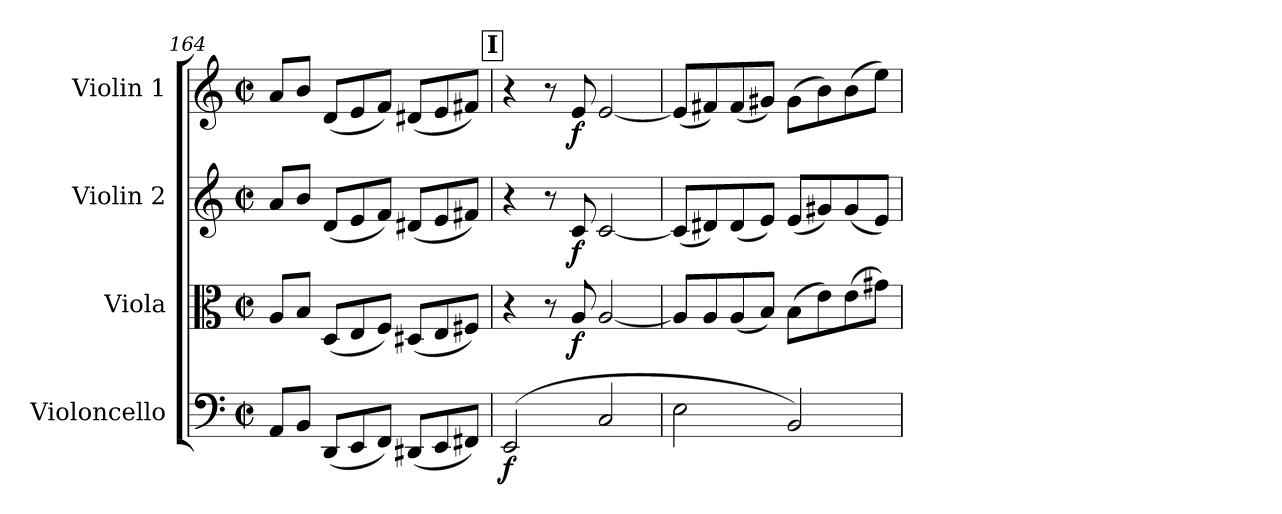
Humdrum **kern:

**kern	**dynam	**kern	**dynam	**kern	**dynam	**kern	**dynam
*part4	*part4	*part3	*part3	*part2	*part2	*part1	*part1
*staff4	*staff4	*staff3	*staff3	*staff2	*staff2	*staff1	*staff1
*I"Violoncello	*	*I"Viola	*	*I"Violin 2	*	*I"Violin 1	*
*I'Vc	*	*I'Vla	*	*I'Vln	*	*I'Vln	*
*clefF4	*	*clefC3	*	*clefG2	*	*clefG2	*
*k[]	*	*k[]	*	*k[]	*	*k[]	*
*M2/2	*	*M2/2	*	*M2/2	*	*M2/2	*
*met(c|)	*	*met(c|)	*	*met(c|)	*	*met(c|)	*
=164	=164	=164	=164	=164	=164	=164	=164
8AA/	.	8A/	.	8a/	.	8a/	.
8BB/J	.	8B/J	.	8b/J	.	8b/J	.
(8DD/L	.	(8D/L	.	(8d/L	.	(8d/L	.
8EE/	.	8E/	.	8e/	.	8e/	.
8FF/J)	.	8F/J)	.	8f/J)	.	8f/J)	.
(8DD#X/L	.	(8D#X/L	.	(8d#X/L	.	(8d#X/L	.
8EE/	.	8E/	.	8e/	.	8e/	.
8FF#X/J)	.	8F#X/J)	.	8f#X/J)	.	8f#X/J)	.
!!LO:REH:place=s1:a:B:cj:fs=14:t=I
=165	=165	=165	=165	=165	=165	=165	=165
!	!LO:DY:b	!	!	!	!	!	!
(2EE/	f	4r	.	4r	.	4r	.
.	.	8r	.	8r	.	8r	.
!	!	!	!LO:DY:b	!	!LO:DY:b	!	!LO:DY:b
.	.	8A/	f	8c/	f	8e/	f
2C/	.	[2A/	.	[2c/	.	[2e/	.
!!LO:PB:g=z
=166	=166	=166	=166	=166	=166	=166	=166
2E\	.	8A/L]	.	(8c/L]	.	(8e/L]	.
.	.	8A/	.	8d#X/)	.	8f#X/)	.
.	.	(8A/	.	(8d#/	.	(8f#/	.
.	.	8B/J)	.	8e/J)	.	8g#X/J)	.
2BB/)	.	(8B\L	.	(8e/L	.	(8g#\L	.
.	.	8e\)	.	8g#X/)	.	8b\)	.
.	.	(8e\	.	(8g#/	.	(8b\	.
.	.	8g#X\J)	.	8e/J)	.	8ee\J)	.
=	=	=	=	=	=	=	=
*-	*-	*-	*-	*-	*-	*-	*-
